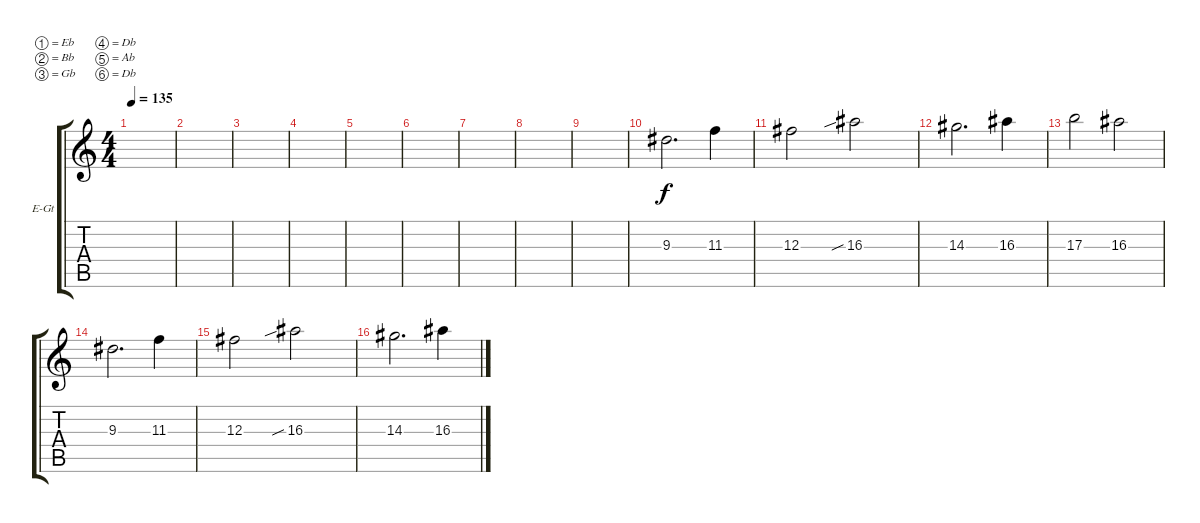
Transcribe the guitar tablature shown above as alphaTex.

\bracketExtendMode groupsimilarinstruments
\firstSystemTrackNameOrientation horizontal
\otherSystemsTrackNameOrientation horizontal
\track ("Electric Guitar" "E-Gt") {instrument distortionguitar}
\staff {score tabs}
\tuning (Eb4 Bb3 Gb3 Db3 Ab2 Db2)
\ts (4 4)
\tempo 135
\clef g2
\scale
0.333333
\ks c
|
\scale
0.333333 |
\scale
0.333333 |
\scale
0.333333 |
\scale
0.333333 |
\scale
0.333333 |
\scale
0.333333 |
\scale
0.333333 |
\scale
0.333333 |
\scale
0.333333 9.3.2{d} 11.3.4 |
\scale
0.333333 12.3.2 16.3{sib}.2 |
\scale
0.333333 14.3.2{d} 16.3.4 |
\scale
0.333333 17.3.2 16.3.2 |
\scale
0.333333 9.3.2{d} 11.3.4 |
\scale
0.333333 12.3.2 16.3{sib}.2 |
\scale
0.333333 14.3.2{d} 16.3.4
